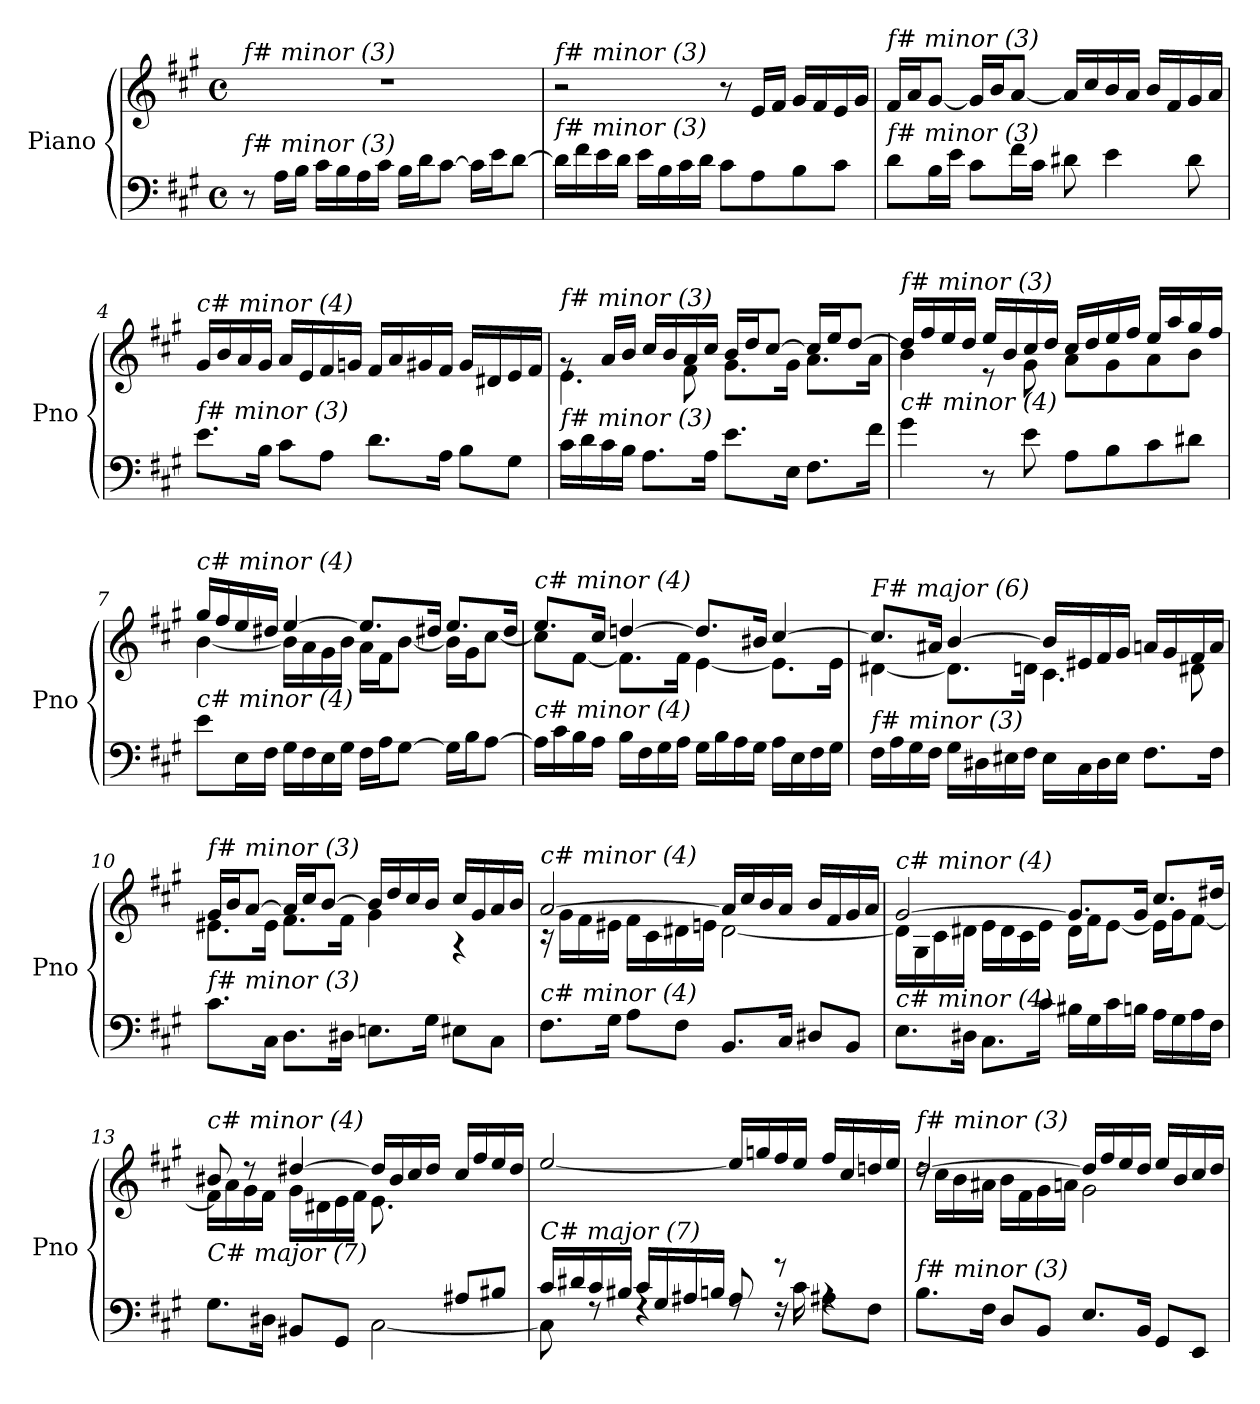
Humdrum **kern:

**kern	**kern
*part1	*part1
*staff2	*staff1
*I"Piano	*
*I'Pno	*
*clefF4	*clefG2
*k[f#c#g#]	*k[f#c#g#]
*M4/4	*M4/4
*met(c)	*met(c)
=1	=1
!	!LO:TX:i:t=f# minor (3)
!LO:TX:i:t=f# minor (3)	!
8r	1r
16A\LL	.
16B\JJ	.
16c#\LL	.
16B\	.
16A\	.
16c#\JJ	.
16B\LL	.
16d\J	.
[8c#\J	.
16c#\LL]	.
16e\J	.
[8d\J	.
=2	=2
!	!LO:TX:i:t=f# minor (3)
!LO:TX:i:t=f# minor (3)	!
16d\LL]	2r
16f#\	.
16e\	.
16d\JJ	.
16e\LL	.
16B\	.
16c#\	.
16d\JJ	.
8c#\L	8r
8A\	16e/LL
.	16f#/JJ
8B\	16g#/LL
.	16f#/
8c#\J	16e/
.	16g#/JJ
=3	=3
!	!LO:TX:i:t=f# minor (3)
!LO:TX:i:t=f# minor (3)	!
8d\L	16f#/LL
.	16a/J
16B\L	[8g#/J
16e\JJ	.
8c#\L	16g#/LL]
.	16b/J
16f#\L	[8a/J
16c#\JJ	.
8d#X\	16a/LL]
.	16cc#/
4e\	16b/
.	16a/JJ
.	16b/LL
.	16f#/
8d#\	16g#/
.	16a/JJ
!!LO:LB:g=z
=4	=4
!	!LO:TX:i:t=c# minor (4)
!LO:TX:i:t=f# minor (3)	!
8.e\L	16g#/LL
.	16b/
.	16a/
16B\Jk	16g#/JJ
8c#\L	16a/LL
.	16e/
8A\J	16f#/
.	16gn/JJ
8.d\L	16f#/LL
.	16a/
.	16g#X/
16A\Jk	16f#/JJ
8B\L	16g#/LL
.	16d#X/
8G#\J	16e/
.	16f#/JJ
=5	=5
*	*^
!	!LO:TX:i:t=f# minor (3)	!
!LO:TX:i:t=f# minor (3)	!	!
16c#\LL	8rg	4.e\
16d\	.	.
16c#\	16a/LL	.
16B\JJ	16b/JJ	.
8.A\L	16cc#/LL	.
.	16b/	.
.	16a/	8f#\
16A\Jk	16cc#/JJ	.
8.e\L	16b/LL	8.g#\L
.	16dd/J	.
.	[8cc#/J	.
16E\Jk	.	16g#\Jk
8.F#\L	16cc#/LL]	8.a\L
.	16ee/J	.
.	[8dd/J	.
16f#\Jk	.	16a\Jk
=6	=6	=6
!	!LO:TX:i:t=f# minor (3)	!
!LO:TX:i:t=c# minor (4)	!	!
4g#\	16dd/LL]	4b\
.	16ff#/	.
.	16ee/	.
.	16dd/JJ	.
8r	16ee/LL	8r
.	16b/	.
8e\	16cc#/	8g#\
.	16dd/JJ	.
8A\L	16cc#/LL	8a\L
.	16dd/	.
8B\	16ee/	8g#\
.	16ff#/JJ	.
8c#\	16ee/LL	8a\
.	16aa/	.
8d#X\J	16gg#/	8b\J
.	16ff#/JJ	.
!!LO:LB:g=z	!!
=7	=7	=7
!	!LO:TX:i:t=c# minor (4)	!
!LO:TX:i:t=c# minor (4)	!	!
8e\L	16gg#/LL	[4b\
.	16ff#/	.
16E\L	16ee/	.
16F#\JJ	16dd#X/JJ	.
16G#\LL	[4ee/	16b\LL]
16F#\	.	16a\
16E\	.	16g#\
16G#\JJ	.	16b\JJ
16F#\LL	8.ee/L]	16a\LL
16A\J	.	16f#\J
[8G#\J	.	[8b\J
.	16dd#X/Jk	.
16G#\LL]	8.ee/L	16b\LL]
16B\J	.	16g#\J
[8A\J	.	[8cc#\J
.	16dd#/Jk	.
=8	=8	=8
!	!LO:TX:i:t=c# minor (4)	!
!LO:TX:i:t=c# minor (4)	!	!
16A\LL]	8.ee/L	8cc#\L]
16c#\	.	.
16B\	.	[8f#\J
16A\JJ	16cc#/Jk	.
16B\LL	[4ddn/	8.f#\L]
16F#\	.	.
16G#\	.	.
16A\JJ	.	16f#\Jk
16G#\LL	8.dd/L]	[4e\
16B\	.	.
16A\	.	.
16G#\JJ	16b#X/Jk	.
16A\LL	[4cc#/	8.e\L]
16E\	.	.
16F#\	.	.
16G#\JJ	.	16e\Jk
=9	=9	=9
!	!LO:TX:i:t=F# major (6)	!
!LO:TX:i:t=f# minor (3)	!	!
16F#\LL	8.cc#/L]	[4d#X\
16A\	.	.
16G#\	.	.
16F#\JJ	16a#X/Jk	.
16G#\LL	[4b/	8.d#\L]
16D#X\	.	.
16E#X\	.	.
16F#\JJ	.	16dn\Jk
16E#\LL	16b/LL]	4.c#\
16C#\	16e#X/	.
16D#\	16f#/	.
16E#\JJ	16g#/JJ	.
8.F#\L	16an/LL	.
.	16g#/	.
.	16f#/	8d#X\
16F#\Jk	16a/JJ	.
!!LO:LB:g=z	!!
=10	=10	=10
!	!LO:TX:i:t=f# minor (3)	!
!LO:TX:i:t=f# minor (3)	!	!
8.c#\L	16g#/LL	8.e#X\L
.	16b/J	.
.	[8a/J	.
16C#\Jk	.	16e#\Jk
8.D\L	16a/LL]	8.f#\L
.	16cc#/J	.
.	[8b/J	.
16D#X\Jk	.	16f#\Jk
8.En\L	16b/LL]	4g#\
.	16dd/	.
.	16cc#/	.
16G#\Jk	16b/JJ	.
8E#X\L	16cc#/LL	4r
.	16g#/	.
8C#\J	16a/	.
.	16b/JJ	.
=11	=11	=11
!	!LO:TX:i:t=c# minor (4)	!
!LO:TX:i:t=c# minor (4)	!	!
8.F#\L	[2a/	16r
.	.	16g#\LL
.	.	16f#\
16G#\Jk	.	16e#X\JJ
8A\L	.	16f#\LL
.	.	16c#\
8F#\J	.	16d#X\
.	.	16en\JJ
8.BB/L	16a/LL]	[2d#\
.	16cc#/	.
.	16b/	.
16C#/Jk	16a/JJ	.
8D#X/L	16b/LL	.
.	16f#/	.
8BB/J	16g#/	.
.	16a/JJ	.
=12	=12	=12
!	!LO:TX:i:t=c# minor (4)	!
!LO:TX:i:t=c# minor (4)	!	!
8.E\L	[2g#/	16d#\LL]
.	.	16G#\
.	.	16c#\
16D#X\Jk	.	16d#X\JJ
8.C#\L	.	16e\LL
.	.	16d#\
.	.	16c#\
16c#\Jk	.	16e\JJ
16B#X\LL	8.g#/L]	16d#\LL
16G#\	.	16f#\J
16c#\	.	[8e\J
16Bn\JJ	16g#/Jk	.
16A\LL	8.cc#/L	16e\LL]
16G#\	.	16g#\J
16A\	.	[8f#\J
16F#\JJ	16dd#X/Jk	.
!!LO:LB:g=z	!!
=13	=13	=13
*^	*	*
!	!	!LO:TX:i:t=c# minor (4)	!
!LO:TX:i:t=C# major (7)	!	!	!
2ryy	8.G#\L	8b#X/	16f#\LL]
.	.	.	16a\
.	.	8r	16g#\
.	16D#X\Jk	.	16f#\JJ
.	8BB#X/L	[4dd#X/	16g#\LL
.	.	.	16d#X\
.	8GG#/J	.	16e\
.	.	.	16f#\JJ
8.ryy	[2C#\	16dd#/LL]	8.e\L
.	.	16b#/	.
.	.	16cc#/	.
16G#/Jk	.	16dd#/JJ	4ryy
8A#X/L	.	16cc#/LL	.
.	.	16ff#/	.
8B#X/J	.	16ee/	.
.	.	16dd#/JJ	16ryy
=14	=14	=14	=14
!	!	!LO:TX:i:t=b minor (2)	!
!LO:TX:i:t=C# major (7)	!	!	!
*	*	*v	*v
16c#/LL	8C#\]	[2ee/
16d#X/	.	.
16c#/	8rF	.
16B#Xi/JJ	.	.
16c#/LL	4rF	.
16G#/	.	.
16A#X/	.	.
16Bn/JJ	.	.
8A#/	8rF	16ee/LL]
.	.	16ggn/
8r	16rF	16ff#/
.	16c#\	16ee/JJ
4rA	8A#X\L	16ff#/LL
.	.	16cc#/
.	8F#\J	16ddn/
.	.	16ee/JJ
*v	*v	*
!!LO:PB:g=z
=15	=15
*	*^
!	!LO:TX:i:t=f# minor (3)	!
!LO:TX:i:t=f# minor (3)	!	!
8.B\L	[2dd/	16rdd
.	.	16cc#\LL
.	.	16b\
16F#\Jk	.	16a#X\JJ
8D/L	.	16b\LL
.	.	16f#\
8BB/J	.	16g#\
.	.	16an\JJ
8.E/L	16dd/LL]	2g#\
.	16ff#/	.
.	16ee/	.
16BB/Jk	16dd/JJ	.
8GG#/L	16ee/LL	.
.	16b/	.
8EE/J	16cc#/	.
.	16dd/JJ	.
*	*v	*v
=	=
*-	*-
